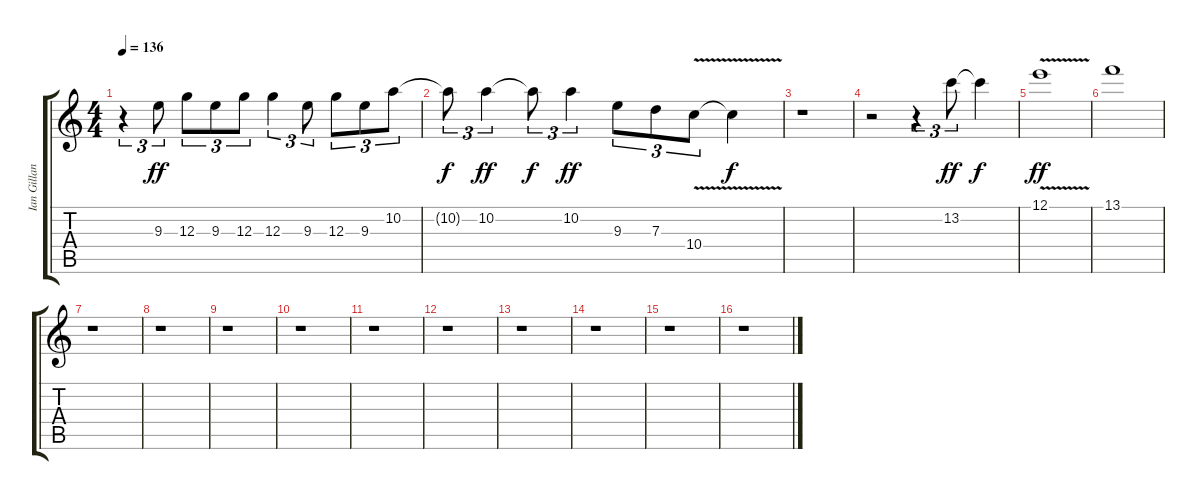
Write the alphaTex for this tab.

\track ("Ian Gillan" "Ian Gillan") {instrument flute}
\staff {score tabs}
\tuning (E5 B4 G4 D4 A3 E3) {hide}
\ts (4 4)
\tempo 136
\clef g2
\ks c
r.4{tu (3 2) dy ff} 9.3.8{tu (3 2)} 12.3.8{tu (3 2)} 9.3.8{tu (3 2)} 12.3.8{tu (3 2)} 12.3.4{tu (3 2)} 9.3.8{tu (3 2)} 12.3.8{tu (3 2)} 9.3.8{tu (3 2)} 10.2.8{tu (3 2)} |
10.2{t}.8{tu (3 2) dy f} 10.2.4{tu (3 2) dy ff} 10.2{t}.8{tu (3 2) dy f} 10.2.4{tu (3 2) dy ff} 9.3.8{tu (3 2)} 7.3.8{tu (3 2)} 10.4{v}.8{tu (3 2)} 10.4{t}.4{dy f} |
r.1 |
r.2 r.4{tu (3 2)} 13.2.8{tu (3 2) dy ff} 13.2{t}.4{dy f} |
12.1{v}.1{dy ff} |
13.1.1 |
r.1 |
r.1 |
r.1 |
r.1 |
r.1 |
r.1 |
r.1 |
r.1 |
r.1 |
r.1
